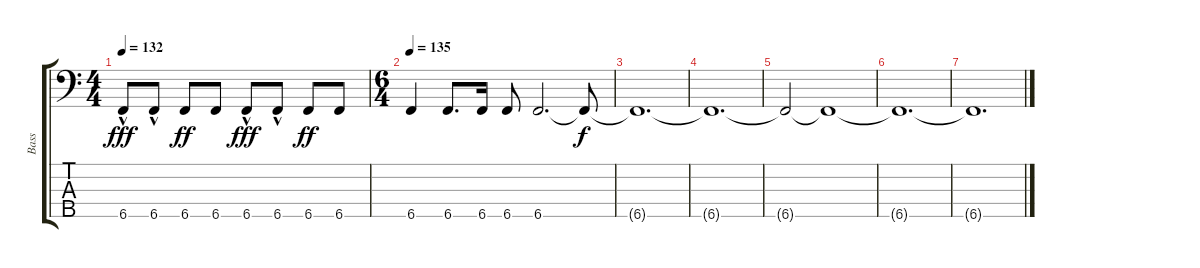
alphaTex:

\track ("Bass" "Bass") {instrument electricbasspick}
\staff {score tabs}
\tuning (G2 D2 A1 E1 B0) {hide}
\ts (4 4)
\tempo 132
\clef f4
\ks c
6.5{hac}.8{dy fff} 6.5{hac}.8 6.5.8{dy ff} 6.5.8 6.5{hac}.8{dy fff} 6.5{hac}.8 6.5.8{dy ff} 6.5.8 |
\ts (6 4)
\tempo 135
6.5.4 6.5.8{d} 6.5.16 6.5.8 6.5.2{d volume 6} 6.5{t}.8{dy f} |
6.5{t}.1{d} |
6.5{t}.1{d} |
6.5{t}.2 6.5{t}.1{volume 0} |
6.5{t}.1{d} |
6.5{t}.1{d}
